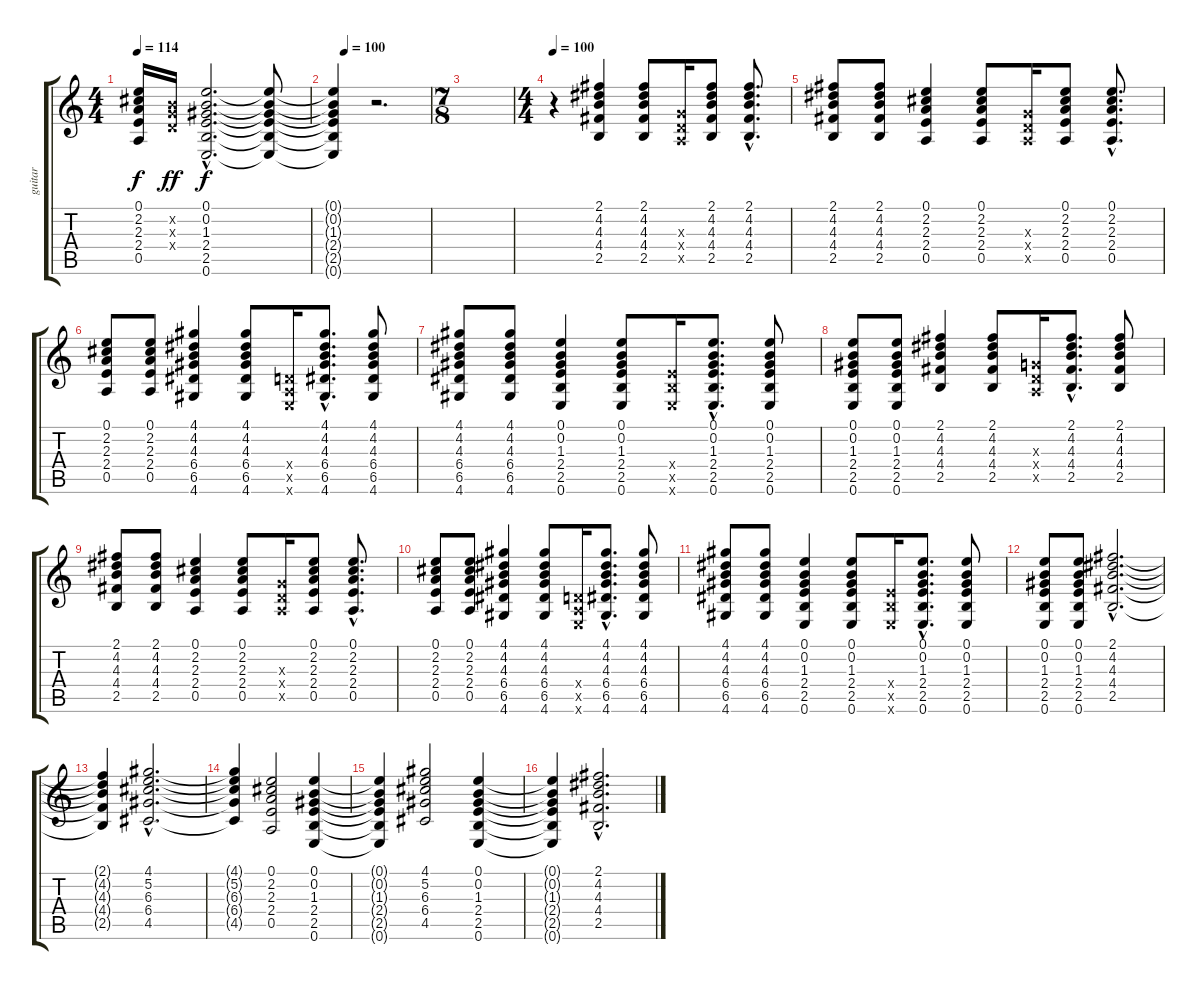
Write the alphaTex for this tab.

\track ("guitar" "guitar") {instrument distortionguitar}
\staff {score tabs}
\tuning (E4 B3 G3 D3 A2 E2) {hide}
\ts (4 4)
\tempo 114
\clef g2
\ks c
(0.1{t} 2.2{t} 2.3{t} 2.4{t} 0.5{t}).16{dy f} (0.2{x} 0.3{x} 0.4{x}).16{dy ff} (0.1{hac} 0.2{hac} 1.3{hac} 2.4{hac} 2.5{hac} 0.6{hac}).2{d dy f} (0.1{t} 0.2{t} 1.3{t} 2.4{t} 2.5{t} 0.6{t}).8 |
\tempo (100 0.125)
(0.1{t} 0.2{t} 1.3{t} 2.4{t} 2.5{t} 0.6{t}).4 r.2{d} |
\ts (7 8)
|
\ts (4 4)
\tempo 100
r.4 (2.1 4.2 4.3 4.4 2.5).4 (2.1 4.2 4.3 4.4 2.5).8 (0.3{x} 0.4{x} 0.5{x}).16 (2.1 4.2 4.3 4.4 2.5).8 (2.1{hac} 4.2{hac} 4.3{hac} 4.4{hac} 2.5{hac}).8{d} |
(2.1 4.2 4.3 4.4 2.5).8 (2.1 4.2 4.3 4.4 2.5).8 (0.1 2.2 2.3 2.4 0.5).4 (0.1 2.2 2.3 2.4 0.5).8 (0.3{x} 0.4{x} 0.5{x}).16 (0.1 2.2 2.3 2.4 0.5).8 (0.1{hac} 2.2{hac} 2.3{hac} 2.4{hac} 0.5{hac}).8{d} |
(0.1 2.2 2.3 2.4 0.5).8 (0.1 2.2 2.3 2.4 0.5).8 (4.1 4.2 4.3 6.4 6.5 4.6).4 (4.1 4.2 4.3 6.4 6.5 4.6).8 (0.4{x} 0.5{x} 0.6{x}).16 (4.1{hac} 4.2{hac} 4.3{hac} 6.4{hac} 6.5{hac} 4.6{hac}).8{d} (4.1 4.2 4.3 6.4 6.5 4.6).8 |
(4.1 4.2 4.3 6.4 6.5 4.6).8 (4.1 4.2 4.3 6.4 6.5 4.6).8 (0.1 0.2 1.3 2.4 2.5 0.6).4 (0.1 0.2 1.3 2.4 2.5 0.6).8 (2.4{x} 2.5{x} 0.6{x}).16 (0.1{hac} 0.2{hac} 1.3{hac} 2.4{hac} 2.5{hac} 0.6{hac}).8{d} (0.1 0.2 1.3 2.4 2.5 0.6).8 |
(0.1 0.2 1.3 2.4 2.5 0.6).8 (0.1 0.2 1.3 2.4 2.5 0.6).8 (2.1 4.2 4.3 4.4 2.5).4 (2.1 4.2 4.3 4.4 2.5).8 (0.3{x} 0.4{x} 0.5{x}).16 (2.1{hac} 4.2{hac} 4.3{hac} 4.4{hac} 2.5{hac}).8{d} (2.1 4.2 4.3 4.4 2.5).8 |
(2.1 4.2 4.3 4.4 2.5).8 (2.1 4.2 4.3 4.4 2.5).8 (0.1 2.2 2.3 2.4 0.5).4 (0.1 2.2 2.3 2.4 0.5).8 (0.3{x} 0.4{x} 0.5{x}).16 (0.1 2.2 2.3 2.4 0.5).8 (0.1{hac} 2.2{hac} 2.3{hac} 2.4{hac} 0.5{hac}).8{d} |
(0.1 2.2 2.3 2.4 0.5).8 (0.1 2.2 2.3 2.4 0.5).8 (4.1 4.2 4.3 6.4 6.5 4.6).4 (4.1 4.2 4.3 6.4 6.5 4.6).8 (0.4{x} 0.5{x} 0.6{x}).16 (4.1{hac} 4.2{hac} 4.3{hac} 6.4{hac} 6.5{hac} 4.6{hac}).8{d} (4.1 4.2 4.3 6.4 6.5 4.6).8 |
(4.1 4.2 4.3 6.4 6.5 4.6).8 (4.1 4.2 4.3 6.4 6.5 4.6).8 (0.1 0.2 1.3 2.4 2.5 0.6).4 (0.1 0.2 1.3 2.4 2.5 0.6).8 (2.4{x} 2.5{x} 0.6{x}).16 (0.1{hac} 0.2{hac} 1.3{hac} 2.4{hac} 2.5{hac} 0.6{hac}).8{d} (0.1 0.2 1.3 2.4 2.5 0.6).8 |
(0.1 0.2 1.3 2.4 2.5 0.6).8 (0.1 0.2 1.3 2.4 2.5 0.6).8 (2.1{hac} 4.2{hac} 4.3{hac} 4.4{hac} 2.5{hac}).2{d} |
(2.1{t} 4.2{t} 4.3{t} 4.4{t} 2.5{t}).4 (4.1{hac} 5.2{hac} 6.3{hac} 6.4{hac} 4.5{hac}).2{d} |
(4.1{t} 5.2{t} 6.3{t} 6.4{t} 4.5{t}).4 (0.1 2.2 2.3 2.4 0.5).2 (0.1 0.2 1.3 2.4 2.5 0.6).4 |
(0.1{t} 0.2{t} 1.3{t} 2.4{t} 2.5{t} 0.6{t}).4 (4.1 5.2 6.3 6.4 4.5).2 (0.1 0.2 1.3 2.4 2.5 0.6).4 |
(0.1{t} 0.2{t} 1.3{t} 2.4{t} 2.5{t} 0.6{t}).4 (2.1{hac} 4.2{hac} 4.3{hac} 4.4{hac} 2.5{hac}).2{d}
